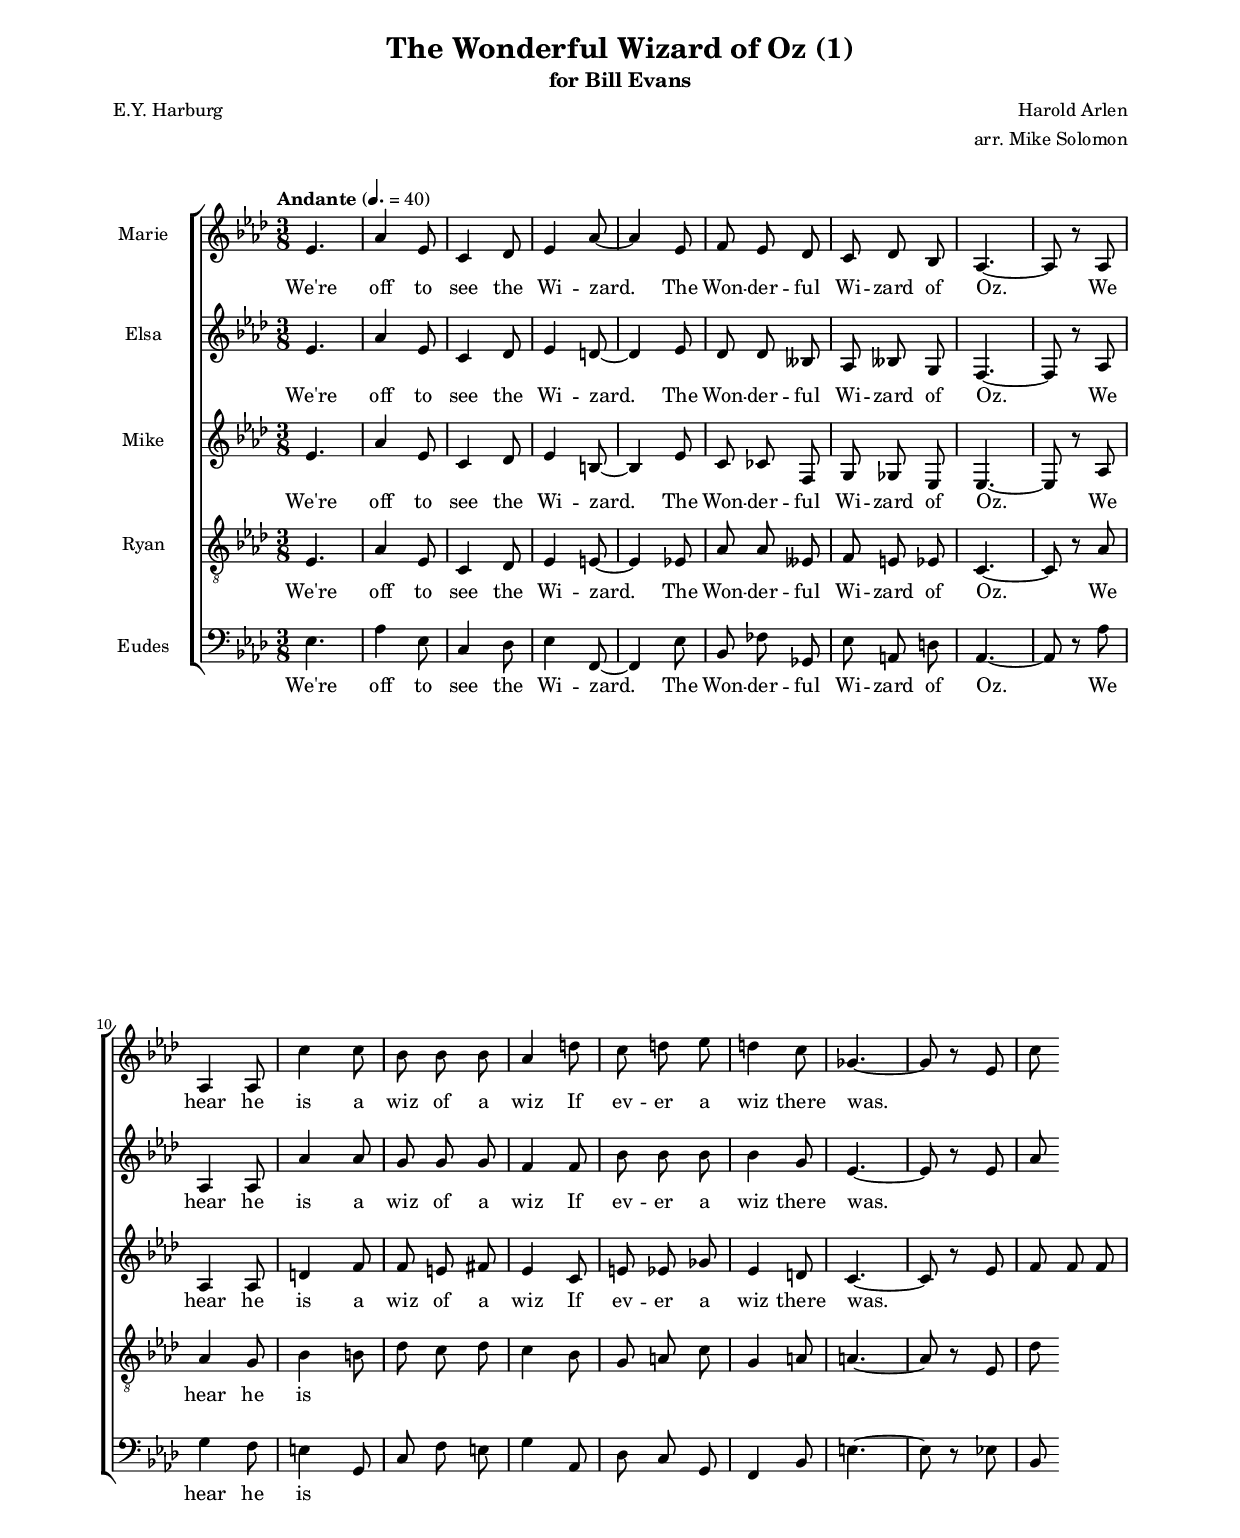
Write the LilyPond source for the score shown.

\version "2.17.0"
\include "defs-devel.ly"
#(set-global-staff-size 15.87)
\paper {
  footnote-separator-markup = \markup { \column { " "\override #`(span-factor . 1/5) { \draw-hline } }}
  footnote-padding = 5\mm
  top-system-spacing = #'((basic-distance . 1) (minimum-distance . 0) (padding . 1) (stretchability . 40))
  bottom-system-spacing = #'((basic-distance . 1) (minimum-distance . 0) (padding . 1) (stretchability . 50))
  ragged-right = ##f
  left-margin = 0.75\in
  right-margin = 0.75\in
  top-margin = 0.5\in
  bottom-margin = 0.6\in
  ragged-last-bottom = ##f
  max-systems-per-page = #2
}

\header {
  %title = "wal'dOz"
  title = "The Wonderful Wizard of Oz (1)"
  subtitle = "for Bill Evans"
  %title = "Somewhere Over the Rainbow"
  composer = "Harold Arlen"
  poet = "E.Y. Harburg"
  arranger = "arr. Mike Solomon"
}

marks = {
  \time 3/8
  \tempo "Andante" 4.=40
}

soprano = \relative c' { \autoBeamOff
  \key aes \major
  ees4. |
  aes4 ees8 |
  c4 des8 |
  ees4 aes8 ~ |
  aes4 ees8 |
  f ees des |
  c des bes |
  aes4. ~ |
  aes8 r aes |
  aes4 aes8 |
  c'4 c8 |
  bes bes bes |
  aes4 d8 |
  c8 d ees |
  d4 c8 |
  ges4. ~ |
  ges8 r ees |
  c'8
}

sopranoWords = \lyricmode {
  We're off to see the Wi -- zard.
  The Won -- der -- ful Wi -- zard of Oz.
  We hear he is a wiz of a wiz
  If ev -- er a wiz there was.
}

mezzo = \relative c' { \autoBeamOff
  \key aes \major
  ees4. |
  aes4 ees8 |
  c4 des8 |
  ees4 d8 ~ |
  d4 ees8 |
  des des beses |
  aes beses g |
  f4. ~ |
  f8 r aes |
  aes4 aes8 |
  aes'4 aes8 |
  g g g |
  f4 f8 |
  bes bes bes |
  bes4 g8 |
  ees4. ~ |
  ees8 r8 ees |
  aes
}

mezzoWords = \lyricmode {
  We're off to see the Wi -- zard.
  The Won -- der -- ful Wi -- zard of Oz.
  We hear he is a wiz of a wiz
  If ev -- er a wiz there was.
}

alto = \relative c' { \autoBeamOff
  \key aes \major
  ees4. |
  aes4 ees8 |
  c4 des8 |
  ees4 b8 ~ |
  b4 ees8 |
  c8 ces f, |
  g ges ees |
  ees4. ~ |
  ees8 r aes |
  aes4 aes8 |
  d4 f8 |
  f e fis |
  ees4 c8 |
  e ees ges |
  ees4 d8 |
  c4. ~ |
  c8 r ees |
  f8 f f |
  
}

altoWords = \lyricmode {
  We're off to see the Wi -- zard.
  The Won -- der -- ful Wi -- zard of Oz.
  We hear he is a wiz of a wiz
  If ev -- er a wiz there was.
}

tenor = \relative c { \autoBeamOff
  \key aes \major
  \clef "treble_8"
  ees4. |
  aes4 ees8 |
  c4 des8 |
  ees4 e8 ~ |
  e4 ees8 |
  aes aes eeses |
  f e ees |
  c4. ~ |
  c8 r aes' |
  aes4 g8 |
  bes4 b8 |
  des8 c des |
  c4 bes8 |
  g a c |
  g4 a8 |
  a4. ~ |
  a8 r ees8 |
  des'
}

tenorWords = \lyricmode {
  We're off to see the Wi -- zard.
  The Won -- der -- ful Wi -- zard of Oz.
  We hear he is
}

bass = \relative c { \autoBeamOff
  \key aes \major
  \clef bass
  ees4. |
  aes4 ees8 |
  c4 des8 |
  ees4 f,8 ~ |
  f4 ees'8 |
  bes fes' ges, |
  ees' a, d |
  aes4. ~ |
  aes8 r aes' |
  g4 f8 |
  e4 g,8 |
  c f e |
  g4 aes,8 |
  des c g |
  f4 bes8 |
  e4. ~ |
  e8 r ees |
  bes
}

bassWords = \lyricmode {
  We're off to see the Wi -- zard.
  The Won -- der -- ful Wi -- zard of Oz.
  We hear he is
}

%%% SCORE

\score {
  \new ChoirStaff <<
    \new Staff \with { instrumentName = #"Marie" %shortInstrumentName = #"M."
} <<
      \new Voice = "soprano" { << { \numericTimeSignature
        \soprano
      } {
        \marks
      } >> }
      \lyricsto "soprano" \new Lyrics {
        \sopranoWords
      }
    >>
    \new Staff \with { instrumentName = #"Elsa" %shortInstrumentName = #"E."
} <<
      \new Voice = "mezzo" { \numericTimeSignature
        \mezzo
      }
      \lyricsto "mezzo" \new Lyrics {
        \mezzoWords
      }
    >>
    \new Staff \with { instrumentName = #"Mike" %shortInstrumentName = #"Mk."
} <<
      \new Voice = "alto" { \numericTimeSignature
        \alto
      }
      \lyricsto "alto" \new Lyrics {
        \altoWords
      }
    >>
    \new Staff \with { instrumentName = #"Ryan" %shortInstrumentName = #"R."
} <<
      \new Voice = "tenor" { \numericTimeSignature
        \tenor
      }
      \lyricsto "tenor" \new Lyrics {
        \tenorWords
      }
    >>
    \new Staff \with { instrumentName = #"Eudes" %shortInstrumentName = #"P." %\markup { \concat { E \super u . } }
} <<
      \new Voice = "bass" { \numericTimeSignature
        \bass
      }
      \lyricsto "bass" \new Lyrics {
        \bassWords
      }
    >>
  >>
  \layout {
    \context {
      \Voice
      \override TextScript #'layer = #6
      \override NoteHead #'layer = #7
      \override Glissando #'breakable = ##t
      \override TupletNumber #'breakable = ##t
      \override TupletBracket #'breakable = ##t
      \remove "Forbid_line_break_engraver"
    }
    \context {
      \Staff
      \consists "Metronome_mark_engraver"
      \override TimeSignature #'style = #'numbered
      \override StaffSymbol #'layer = #4
      \override TimeSignature #'layer = #3
      \override TimeSignature #'whiteout = ##t
    }
    \context {
      \Lyrics
      %\override LyricText #'whiteout = ##t
      \override LyricText #'layer = #6
    }
    \context {
      \Score
      \remove "Metronome_mark_engraver"
      \override NonMusicalPaperColumn #'allow-loose-spacing = ##f
    }
  }
}

%{
%%% piano redux
\score {
  \new PianoStaff <<
    \new Staff <<
      \new Voice = "1" { \voiceOne << \soprano \marks >> }
      \new Voice = "2" { \voiceTwo \mezzo }
      \new Voice = "3" { \voiceThree \alto }
    >>
    \new Staff <<
      \new Voice = "4" { \voiceOne \tenor }
      \new Voice = "5" { \voiceTwo \bass }
    >>
  >>
  \layout {
    \context {
      \Voice
      \override TextScript #'layer = #6
      \override NoteHead #'layer = #7
      \override Glissando #'breakable = ##t
      \override TupletNumber #'breakable = ##t
      \override TupletBracket #'breakable = ##t
      \remove "Forbid_line_break_engraver"
    }
    \context {
      \Staff
      \consists "Metronome_mark_engraver"
      \override TimeSignature #'style = #'numbered
      \override StaffSymbol #'layer = #4
      \override TimeSignature #'layer = #3
      \override TimeSignature #'whiteout = ##t
    }
    \context {
      \Lyrics
      %\override LyricText #'whiteout = ##t
      \override LyricText #'layer = #6
    }
    \context {
      \Score
      \remove "Metronome_mark_engraver"
      \override NonMusicalPaperColumn #'allow-loose-spacing = ##f
    }
  }
}
%}
%%% MIDI

\score {
  \new ChoirStaff <<
    \new Staff \with { instrumentName = #"Marie" %shortInstrumentName = #"M."
} <<
      \new Voice = "soprano" { << { \numericTimeSignature
        \soprano
      } {
        \marks
      } >> }
      \lyricsto "soprano" \new Lyrics {
        \sopranoWords
      }
    >>
    \new Staff \with { instrumentName = #"Elsa" %shortInstrumentName = #"E."
} <<
      \new Voice = "mezzo" { \numericTimeSignature
        \mezzo
      }
      \lyricsto "mezzo" \new Lyrics {
        \mezzoWords
      }
    >>
    \new Staff \with { instrumentName = #"Mike" %shortInstrumentName = #"Mk."
} <<
      \new Voice = "alto" { \numericTimeSignature
        \alto
      }
      \lyricsto "alto" \new Lyrics {
        \altoWords
      }
    >>
    \new Staff \with { instrumentName = #"Ryan" %shortInstrumentName = #"R."
} <<
      \new Voice = "tenor" { \numericTimeSignature
        \tenor
      }
      \lyricsto "tenor" \new Lyrics {
        \tenorWords
      }
    >>
    \new Staff \with { instrumentName = #"Eudes" %shortInstrumentName = #"P." %\markup { \concat { E \super u . } }
} <<
      \new Voice = "bass" { \numericTimeSignature
        \bass
      }
      \lyricsto "bass" \new Lyrics {
        \bassWords
      }
    >>
  >>
  \midi {}
}
